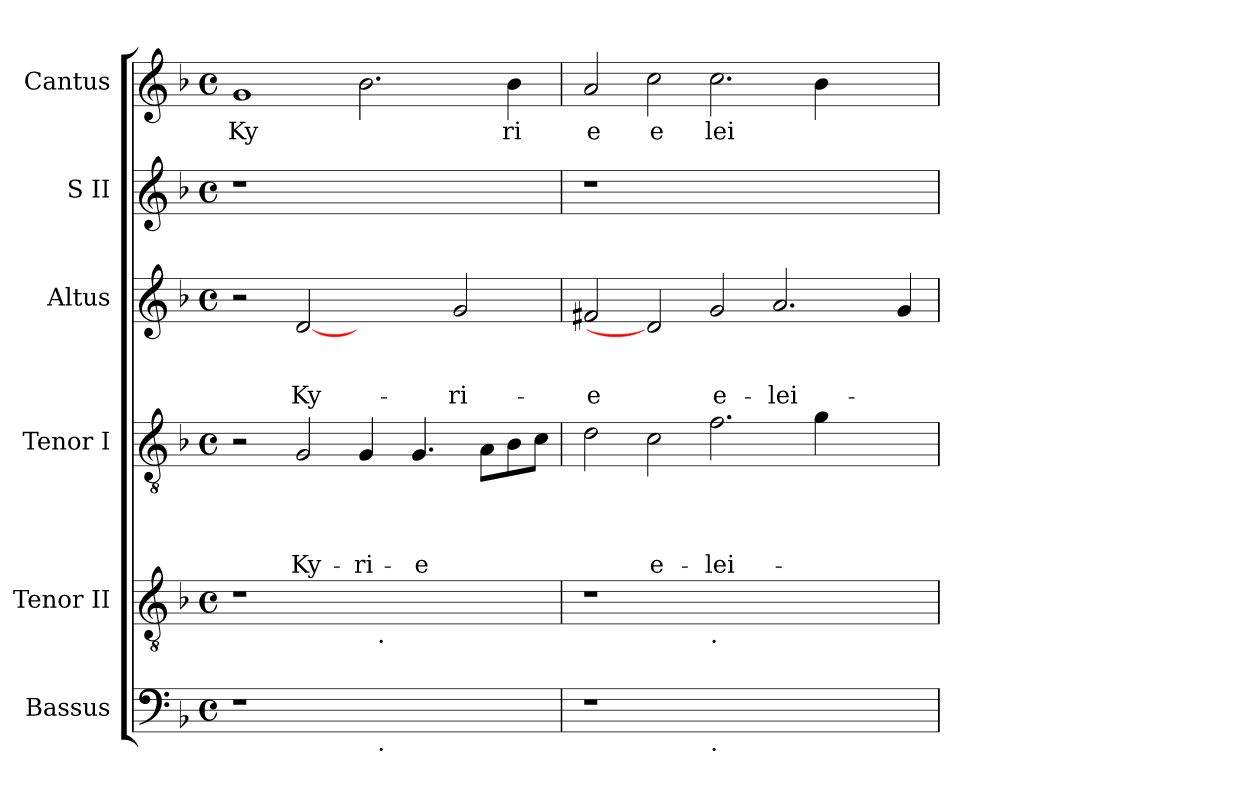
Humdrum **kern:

**kern	**kern	**kern	**text	**text	**text	**text	**kern	**text	**text	**text	**kern	**kern	**text
*part6	*part5	*part4	*part4	*part4	*part4	*part4	*part3	*part3	*part3	*part3	*part2	*part1	*part1
*staff6	*staff5	*staff4	*staff4	*staff4	*staff4	*staff4	*staff3	*staff3	*staff3	*staff3	*staff2	*staff1	*staff1
*I"Bassus	*I"Tenor II	*I"Tenor I	*	*	*	*	*I"Altus	*	*	*	*I"S II	*I"Cantus	*
*I'B	*I'T II	*I'T I	*	*	*	*	*I'A	*	*	*	*	*I'S	*
!!LO:PB:g=z
*clefF4	*clefGv2	*clefGv2	*	*	*	*	*clefG2	*	*	*	*clefG2	*clefG2	*
*k[b-]	*k[b-]	*k[b-]	*	*	*	*	*k[b-]	*	*	*	*k[b-]	*k[b-]	*
*F:	*F:	*F:	*	*	*	*	*F:	*	*	*	*F:	*F:	*
*M4/4	*M4/4	*M4/4	*	*	*	*	*M4/4	*	*	*	*M4/4	*M4/4	*
*met(c)	*met(c)	*met(c)	*	*	*	*	*met(c)	*	*	*	*met(c)	*met(c)	*
=1	=1	=1	=1	=1	=1	=1	=1	=1	=1	=1	=1	=1	=1
!	!	!	!	!	!	!	!	!	!	!	!	!	!LO:LY:b
1r	1r	2r	.	.	.	.	2r	.	.	.	1r	1g	Ky
!	!	!	!	!	!	!LO:LY:b	!	!	!	!LO:LY:b	!	!	!
.	.	2G/	.	.	.	Ky-	[2d	.	.	Ky-	.	.	.
!	!	!	!	!	!	!LO:LY:b	!	!	!	!	!	!	!
16ryy	16ryy	4G/	.	.	.	-ri-	2ryy	.	.	.	1ryy	2.b-\	.
!	!LO:TX:b:t=.	!	!	!	!	!	!	!	!	!	!	!	!
!LO:TX:b:t=.	!	!	!	!	!	!	!	!	!	!	!	!	!
2...ryy	2...ryy	.	.	.	.	.	.	.	.	.	.	.	.
!	!	!	!	!	!	!LO:LY:b	!	!	!	!	!	!	!
.	.	4.G/	.	.	.	-e	.	.	.	.	.	.	.
!	!	!	!	!	!	!	!	!	!	!LO:LY:b	!	!	!
.	.	.	.	.	.	.	2g/	.	.	-ri-	.	.	.
.	.	8A\L	.	.	.	.	.	.	.	.	.	.	.
!	!	!	!	!	!	!	!	!	!	!	!	!	!LO:LY:b
.	.	8B-\	.	.	.	.	.	.	.	.	.	4b-\	ri
.	.	8c\J	.	.	.	.	.	.	.	.	.	.	.
=2	=2	=2	=2	=2	=2	=2	=2	=2	=2	=2	=2	=2	=2
!	!	!	!	!	!	!	!	!	!	!LO:LY:b	!	!	!LO:LY:b
1r	1r	2d\	.	.	.	.	2f#X/	.	.	-e	1r	2a/	e
!	!	!	!	!	!	!LO:LY:b	!	!	!	!	!	!	!LO:LY:b
.	.	2c\	.	.	.	e-	2d]	.	.	.	.	2cc\	e
!	!LO:TX:b:t=.	!	!	!	!	!	!	!	!	!	!	!	!
!LO:TX:b:t=.	!	!	!	!	!	!	!	!	!	!	!	!	!
!	!	!	!	!	!	!LO:LY:b	!	!	!	!LO:LY:b	!	!	!LO:LY:b
1.ryy	1.ryy	2.f\	.	.	.	-lei-	2g/	.	.	e-	1.ryy	2.cc\	lei
!	!	!	!	!	!	!	!	!	!	!LO:LY:b	!	!	!
.	.	.	.	.	.	.	2.a/	.	.	-lei-	.	.	.
.	.	4g\	.	.	.	.	.	.	.	.	.	4b-\	.
.	.	2ryy	.	.	.	.	.	.	.	.	.	2ryy	.
.	.	.	.	.	.	.	4g/	.	.	.	.	.	.
=	=	=	=	=	=	=	=	=	=	=	=	=	=
*-	*-	*-	*-	*-	*-	*-	*-	*-	*-	*-	*-	*-	*-
